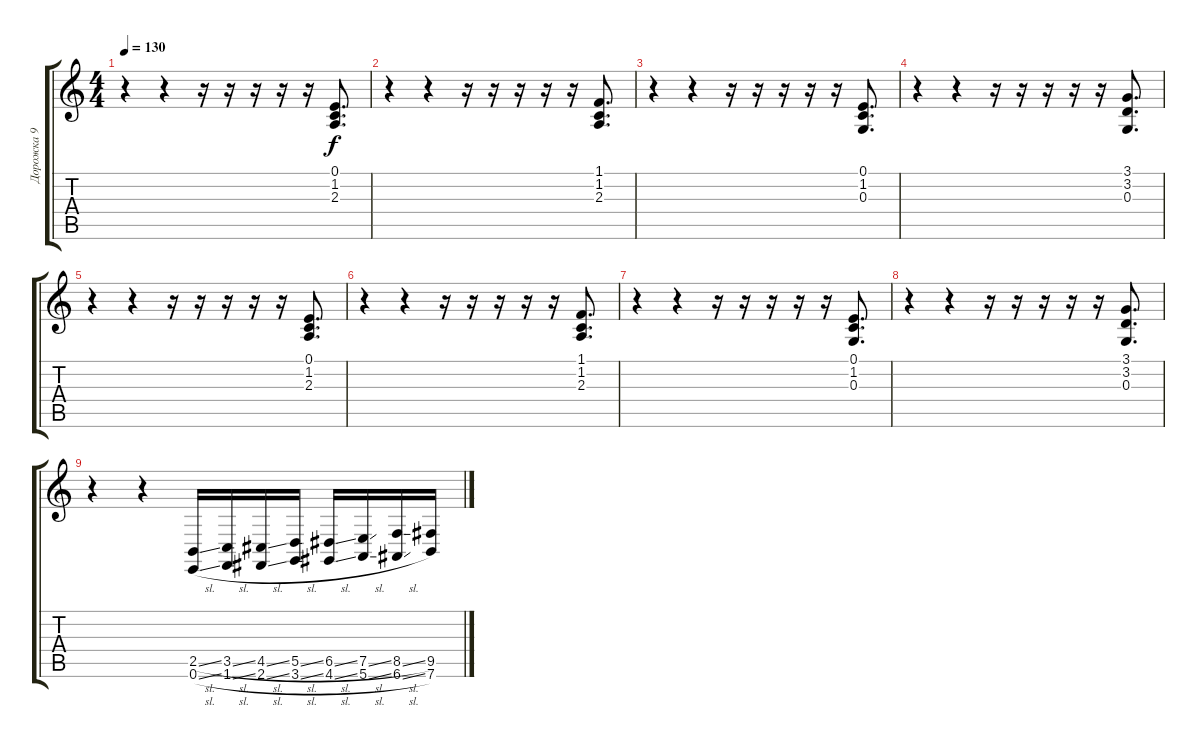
\track ("Дорожка 9" "Дорожка 9") {instrument tremolostrings}
\staff {score tabs}
\tuning (E4 B3 G3 D3 A2 E2) {hide}
\ts (4 4)
\tempo 130
\clef g2
\ks c
r.4{dy f} r.4 r.16 r.16 r.16 r.16 r.16 (0.1 1.2 2.3).8{d} |
r.4 r.4 r.16 r.16 r.16 r.16 r.16 (1.1 1.2 2.3).8{d} |
r.4 r.4 r.16 r.16 r.16 r.16 r.16 (0.1 1.2 0.3).8{d} |
r.4 r.4 r.16 r.16 r.16 r.16 r.16 (3.1 3.2 0.3).8{d} |
r.4 r.4 r.16 r.16 r.16 r.16 r.16 (0.1 1.2 2.3).8{d} |
r.4 r.4 r.16 r.16 r.16 r.16 r.16 (1.1 1.2 2.3).8{d} |
r.4 r.4 r.16 r.16 r.16 r.16 r.16 (0.1 1.2 0.3).8{d} |
r.4 r.4 r.16 r.16 r.16 r.16 r.16 (3.1 3.2 0.3).8{d} |
r.4 r.4 (2.5{sl} 0.6{sl}).16 (3.5{sl} 1.6{sl}).16 (4.5{sl} 2.6{sl}).16 (5.5{sl} 3.6{sl}).16 (6.5{sl} 4.6{sl}).16 (7.5{sl} 5.6{sl}).16 (8.5{sl} 6.6{sl}).16 (9.5 7.6).16
